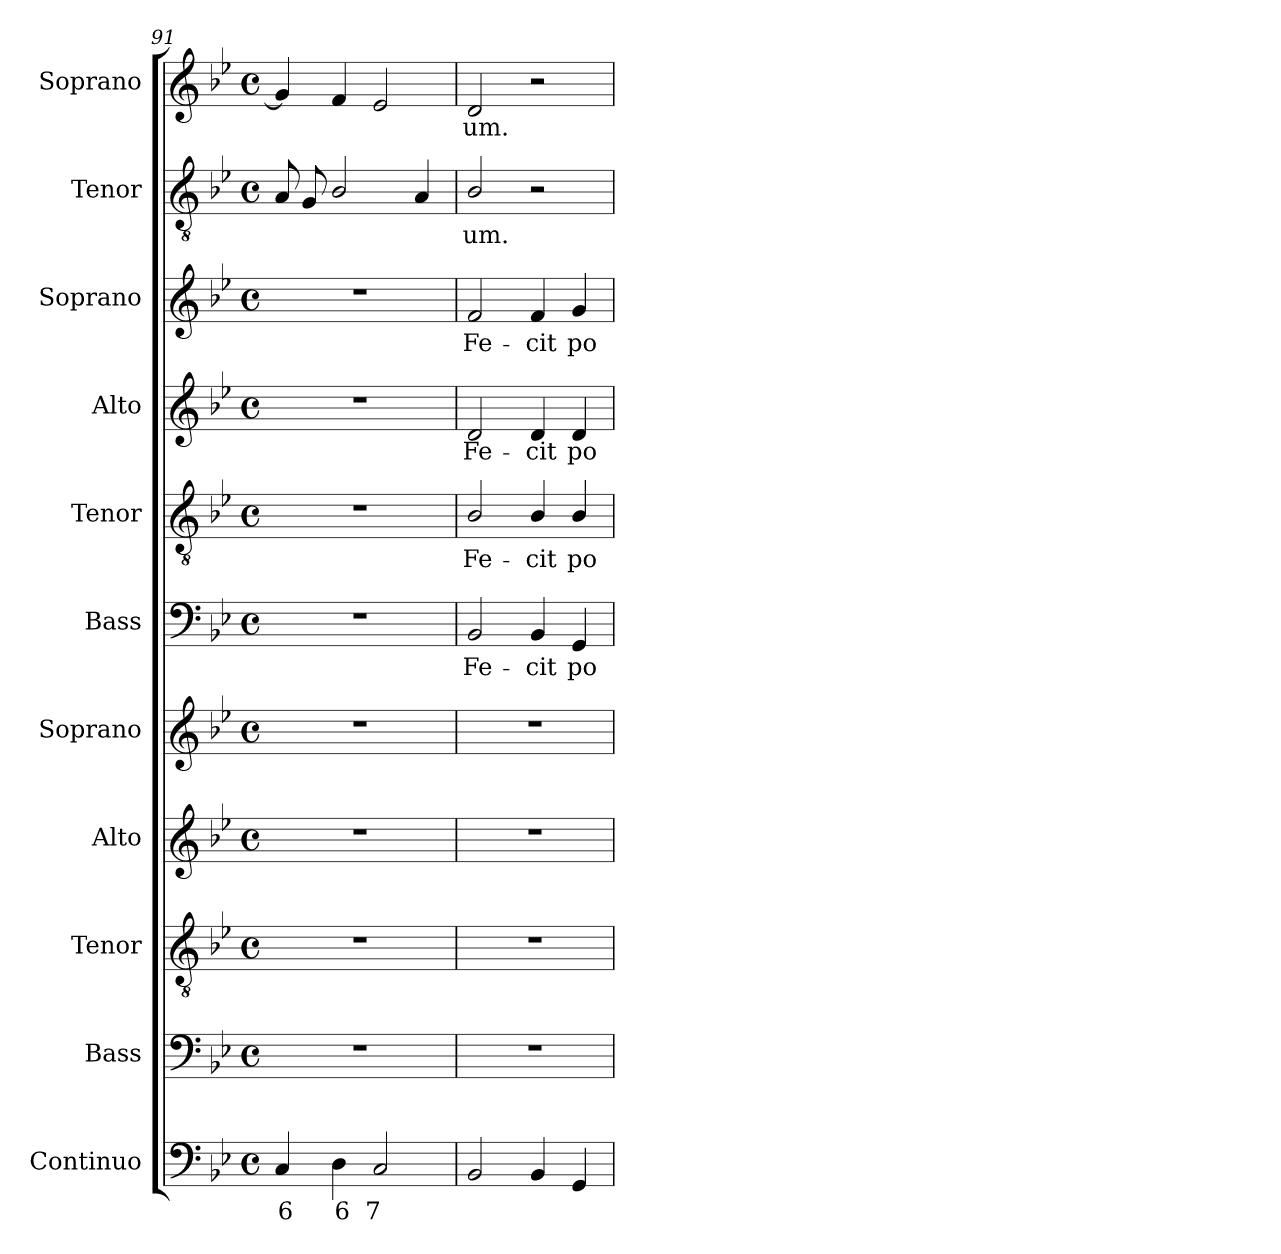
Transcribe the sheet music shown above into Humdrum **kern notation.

**kern	**text	**kern	**kern	**kern	**kern	**kern	**text	**kern	**text	**kern	**text	**kern	**text	**kern	**text	**kern	**text
*part11	*part11	*part10	*part9	*part8	*part7	*part6	*part6	*part5	*part5	*part4	*part4	*part3	*part3	*part2	*part2	*part1	*part1
*staff11	*staff11	*staff10	*staff9	*staff8	*staff7	*staff6	*staff6	*staff5	*staff5	*staff4	*staff4	*staff3	*staff3	*staff2	*staff2	*staff1	*staff1
*I"Continuo	*	*I"Bass	*I"Tenor	*I"Alto	*I"Soprano	*I"Bass	*	*I"Tenor	*	*I"Alto	*	*I"Soprano	*	*I"Tenor	*	*I"Soprano	*
*I'Cont.	*	*I'B.	*I'T.	*I'A.	*I'S.	*I'B.	*	*I'T.	*	*I'A.	*	*I'S.	*	*I'T.	*	*I'S.	*
*clefF4	*	*clefF4	*clefGv2	*clefG2	*clefG2	*clefF4	*	*clefGv2	*	*clefG2	*	*clefG2	*	*clefGv2	*	*clefG2	*
*	*	*	*ITrd7c12	*	*	*	*	*ITrd7c12	*	*	*	*	*	*ITrd7c12	*	*	*
*k[b-e-]	*	*k[b-e-]	*k[b-e-]	*k[b-e-]	*k[b-e-]	*k[b-e-]	*	*k[b-e-]	*	*k[b-e-]	*	*k[b-e-]	*	*k[b-e-]	*	*k[b-e-]	*
*B-:	*	*B-:	*B-:	*B-:	*B-:	*B-:	*	*B-:	*	*B-:	*	*B-:	*	*B-:	*	*B-:	*
*M4/4	*	*M4/4	*M4/4	*M4/4	*M4/4	*M4/4	*	*M4/4	*	*M4/4	*	*M4/4	*	*M4/4	*	*M4/4	*
*met(c)	*	*met(c)	*met(c)	*met(c)	*met(c)	*met(c)	*	*met(c)	*	*met(c)	*	*met(c)	*	*met(c)	*	*met(c)	*
=91	=91	=91	=91	=91	=91	=91	=91	=91	=91	=91	=91	=91	=91	=91	=91	=91	=91
!	!LO:LY:b:color=#000000	!	!	!	!	!	!	!	!	!	!	!	!	!	!	!	!
4Ci/	6	1r	1r	1r	1r	1r	.	1r	.	1r	.	1r	.	8AAi/	.	4gi/]	.
.	.	.	.	.	.	.	.	.	.	.	.	.	.	8GGi/	.	.	.
!	!LO:LY:b:color=#000000	!	!	!	!	!	!	!	!	!	!	!	!	!	!	!	!
4Di\	6	.	.	.	.	.	.	.	.	.	.	.	.	2BB-i/	.	4fi/	.
!	!LO:LY:b:color=#000000	!	!	!	!	!	!	!	!	!	!	!	!	!	!	!	!
2Ci/	7	.	.	.	.	.	.	.	.	.	.	.	.	.	.	2e-i/	.
.	.	.	.	.	.	.	.	.	.	.	.	.	.	4AAi/	.	.	.
!!LO:LB:g=z
=92	=92	=92	=92	=92	=92	=92	=92	=92	=92	=92	=92	=92	=92	=92	=92	=92	=92
!	!	!	!	!	!	!	!LO:LY:b:color=#000000	!	!	!	!	!	!	!	!	!	!
!	!	!	!	!	!	!	!	!	!LO:LY:b:color=#000000	!	!	!	!	!	!	!	!
!	!	!	!	!	!	!	!	!	!	!	!LO:LY:b:color=#000000	!	!	!	!	!	!
!	!	!	!	!	!	!	!	!	!	!	!	!	!LO:LY:b:color=#000000	!	!	!	!
!	!	!	!	!	!	!	!	!	!	!	!	!	!	!	!LO:LY:b:color=#000000	!	!
!	!	!	!	!	!	!	!	!	!	!	!	!	!	!	!	!	!LO:LY:b:color=#000000
2BB-i/	.	1r	1r	1r	1r	2BB-i/	Fe-	2BB-i/	Fe-	2di/	Fe-	2fi/	Fe-	2BB-i/	-um.	2di/	-um.
!	!	!	!	!	!	!	!LO:LY:b:color=#000000	!	!	!	!	!	!	!	!	!	!
!	!	!	!	!	!	!	!	!	!LO:LY:b:color=#000000	!	!	!	!	!	!	!	!
!	!	!	!	!	!	!	!	!	!	!	!LO:LY:b:color=#000000	!	!	!	!	!	!
!	!	!	!	!	!	!	!	!	!	!	!	!	!LO:LY:b:color=#000000	!	!	!	!
4BB-i/	.	.	.	.	.	4BB-i/	-cit	4BB-i/	-cit	4di/	-cit	4fi/	-cit	2r	.	2r	.
!	!	!	!	!	!	!	!LO:LY:b:color=#000000	!	!	!	!	!	!	!	!	!	!
!	!	!	!	!	!	!	!	!	!LO:LY:b:color=#000000	!	!	!	!	!	!	!	!
!	!	!	!	!	!	!	!	!	!	!	!LO:LY:b:color=#000000	!	!	!	!	!	!
!	!	!	!	!	!	!	!	!	!	!	!	!	!LO:LY:b:color=#000000	!	!	!	!
4GGi/	.	.	.	.	.	4GGi/	po-	4BB-i/	po-	4di/	po-	4gi/	po-	.	.	.	.
=	=	=	=	=	=	=	=	=	=	=	=	=	=	=	=	=	=
*-	*-	*-	*-	*-	*-	*-	*-	*-	*-	*-	*-	*-	*-	*-	*-	*-	*-
